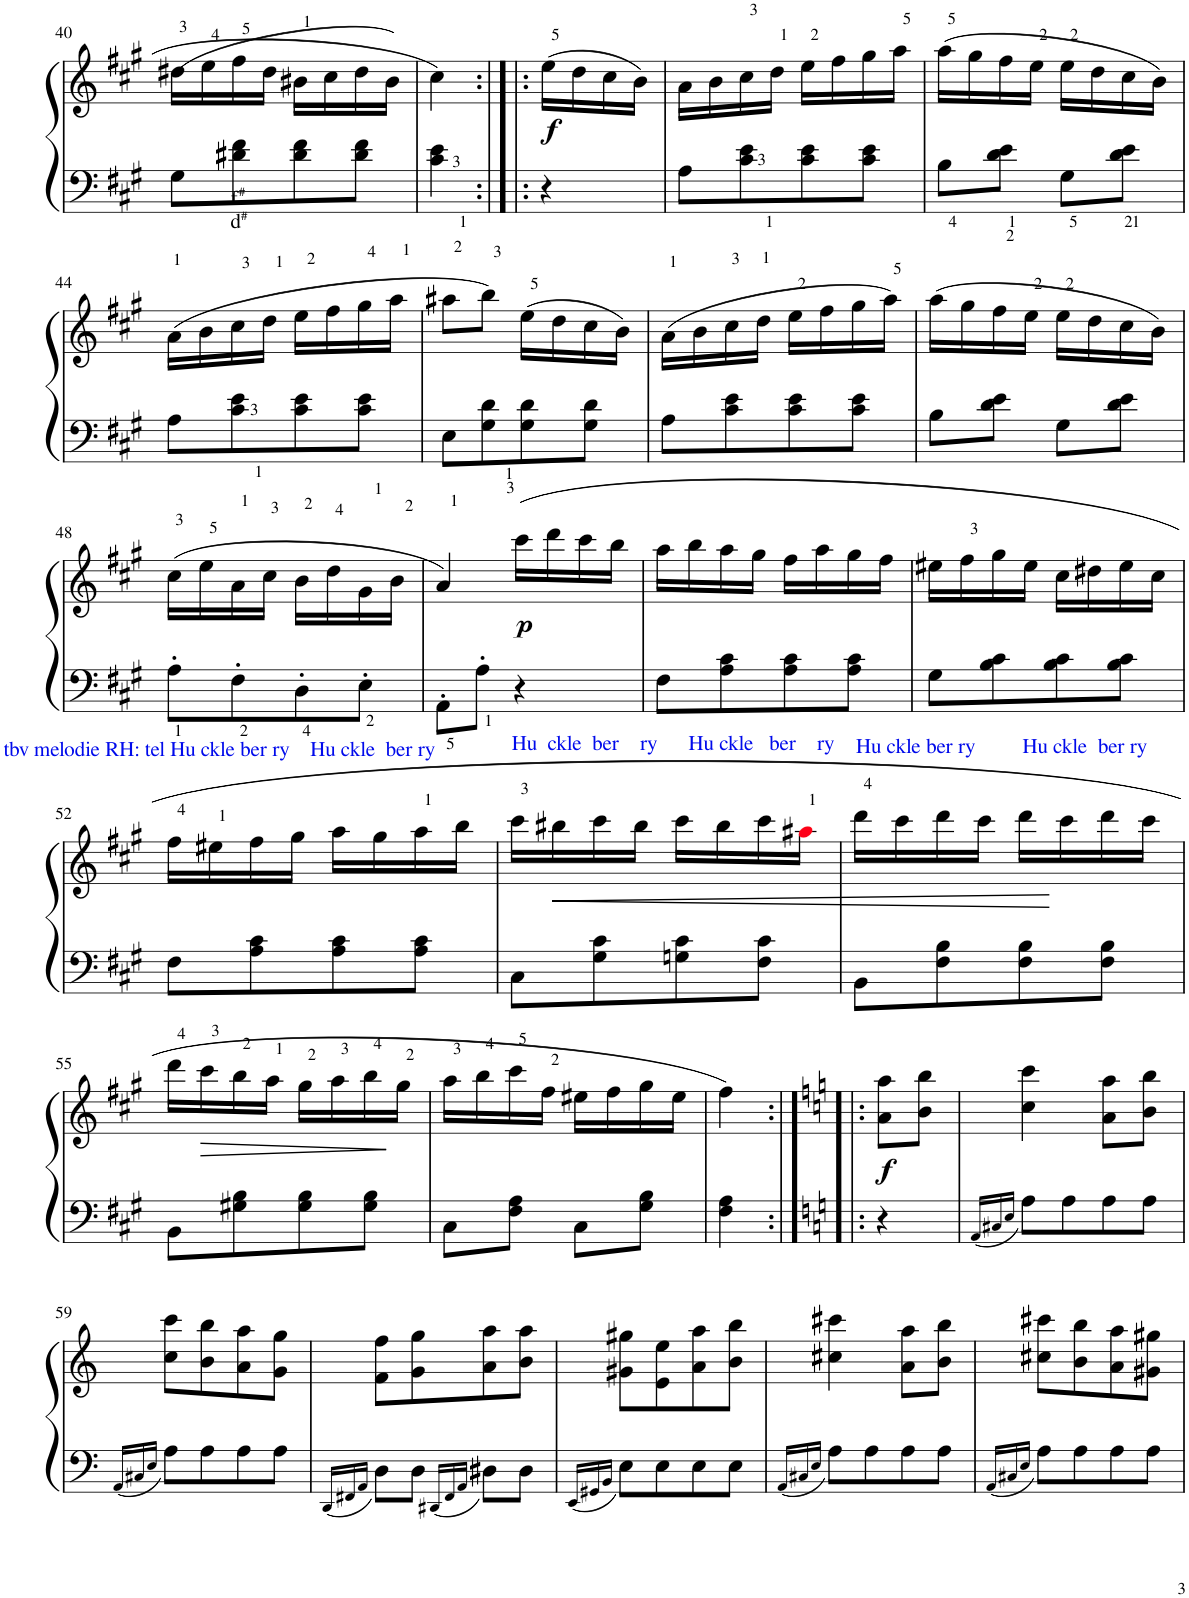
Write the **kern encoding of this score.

**kern	**kern	**dynam
*part1	*part1	*part1
*staff2	*staff1	*staff1/2
*I"Piano	*	*
*I'Pno	*	*
!!LO:PB:g=z
*clefF4	*clefG2	*
*k[f#c#g#]	*k[f#c#g#]	*
*M2/4	*M2/4	*
=40	=40	=40
8G#\L	16dd#X\LL	.
.	16ee\	.
!LO:TX:a:t=f	!	!
!LO:TX:a:t=#	!	!
!LO:TX:a:t=d	!	!
!LO:TX:a:t=#	!	!
8d#X\ 8f#\	16ff#\	.
.	16dd#\JJ	.
8d#\ 8f#\	16b#X\LL	.
.	16cc#\	.
8d#\ 8f#\J	16dd#\	.
.	16b#\JJ	.
=41	=41	=41
4c#\ 4e\	4cc#\	.
=41:|!|:	=41:|!|:	=41:|!|:
!	!	!LO:DY:b
4r	(16ee\LL	f
.	16dd\	.
.	16cc#\	.
.	16b\JJ)	.
=42	=42	=42
8A\L	(16a\LL	.
.	16b\	.
8c#\ 8e\	16cc#\	.
.	16dd\JJ	.
8c#\ 8e\	16ee\LL	.
.	16ff#\	.
8c#\ 8e\J	16gg#\	.
.	16aa\JJ)	.
=43	=43	=43
8B\L	(16aa\LL	.
.	16gg#\	.
8d\ 8e\J	16ff#\	.
.	16ee\JJ	.
8G#\L	16ee\LL	.
.	16dd\	.
8d\ 8e\J	16cc#\	.
.	16b\JJ)	.
!!LO:LB:g=z
=44	=44	=44
8A\L	(16a\LL	.
.	16b\	.
8c#\ 8e\	16cc#\	.
.	16dd\JJ	.
8c#\ 8e\	16ee\LL	.
.	16ff#\	.
8c#\ 8e\J	16gg#\	.
.	16aa\JJ	.
=45	=45	=45
8E\L	8aa#X\L	.
8G#\ 8d\	8bb\J)	.
8G#\ 8d\	(16ee\LL	.
.	16dd\	.
8G#\ 8d\J	16cc#\	.
.	16b\JJ)	.
=46	=46	=46
8A\L	(16a\LL	.
.	16b\	.
8c#\ 8e\	16cc#\	.
.	16dd\JJ	.
8c#\ 8e\	16ee\LL	.
.	16ff#\	.
8c#\ 8e\J	16gg#\	.
.	16aa\JJ)	.
=47	=47	=47
8B\L	(16aa\LL	.
.	16gg#\	.
8d\ 8e\J	16ff#\	.
.	16ee\JJ	.
8G#\L	16ee\LL	.
.	16dd\	.
8d\ 8e\J	16cc#\	.
.	16b\JJ)	.
!!LO:LB:g=z
=48	=48	=48
8A'\L	(16cc#\LL	.
.	16ee\	.
8F#'\	16a\	.
.	16cc#\JJ	.
8D'\	16b\LL	.
.	16dd\	.
8E'\J	16g#\	.
.	16b\JJ	.
=49	=49	=49
8AA'\L	4a/)	.
8A'\J	.	.
!	!	!LO:DY:b
4r	(16ccc#\LL	p
.	16ddd\	.
.	16ccc#\	.
.	16bb\JJ	.
=50	=50	=50
8F#\L	16aa\LL	.
.	16bb\	.
8A\ 8c#\	16aa\	.
.	16gg#\JJ	.
8A\ 8c#\	16ff#\LL	.
.	16aa\	.
8A\ 8c#\J	16gg#\	.
.	16ff#\JJ	.
=51	=51	=51
8G#\L	16ee#X\LL	.
.	16ff#\	.
8B\ 8c#\	16gg#\	.
.	16ee#\JJ	.
8B\ 8c#\	16cc#\LL	.
.	16dd#X\	.
8B\ 8c#\J	16ee#\	.
.	16cc#\JJ	.
!!LO:LB:g=z
=52	=52	=52
!	!LO:TX:a:color=#000AEB:t=tbv melodie RH&colon; tel Hu ckle ber ry    Hu ckle  ber ry	!
8F#\L	16ff#\LL	.
.	16ee#X\	.
8A\ 8c#\	16ff#\	.
.	16gg#\JJ	.
8A\ 8c#\	16aa\LL	.
.	16gg#\	.
8A\ 8c#\J	16aa\	.
.	16bb\JJ	.
=53	=53	=53
!	!LO:TX:a:color=#000AEB:t=Hu  ckle  ber    ry      Hu ckle   ber    ry	!
8C#\L	16ccc#\LL	.
!	!	!LO:HP:b
.	16bb#X\	<
8G#\ 8c#\	16ccc#\	.
.	16bb#\JJ	.
8Gn\ 8c#\	16ccc#\LL	.
.	16bb#\	.
8F#\ 8c#\J	16ccc#\	.
.	16aa#Xi\JJ	.
=54	=54	=54
!	!LO:TX:a:color=#000AEA:t=Hu ckle ber ry         Hu ckle  ber ry	!
8BB\L	16ddd\LL	.
.	16ccc#\	.
8F#\ 8B\	16ddd\	.
.	16ccc#\JJ	.
8F#\ 8B\	16ddd\LL	.
.	16ccc#\	[
8F#\ 8B\J	16ddd\	.
.	16ccc#\JJ	.
!!LO:LB:g=z
=55	=55	=55
8BB\L	16ddd\LL	.
!	!	!LO:HP:b
.	16ccc#\	>
8G#X\ 8B\	16bb\	.
.	16aa\JJ	.
8G#\ 8B\	16gg#\LL	.
.	16aa\	.
8G#\ 8B\J	16bb\	.
.	16gg#\JJ	]
=56	=56	=56
8C#\L	16aa\LL	.
.	16bb\	.
8F#\ 8A\J	16ccc#\	.
.	16ff#\JJ	.
8C#\L	16ee#X\LL	.
.	16ff#\	.
8G#\ 8B\J	16gg#\	.
.	16ee#\JJ	.
=57	=57	=57
4F#\ 4A\	4ff#\)	.
=57:|!|:	=57:|!|:	=57:|!|:
*k[]	*k[]	*
!	!	!LO:DY:b
4r	8a\ 8aa\L	f
.	8b\ 8bb\J	.
=58	=58	=58
16qAA/LL	.	.
16qC#X/	.	.
16qE/JJ	.	.
8A\L	4cc\ 4ccc\	.
8A\	.	.
8A\	8a\ 8aa\L	.
8A\J	8b\ 8bb\J	.
!!LO:LB:g=z
=59	=59	=59
*k[]	*k[]	*
16qAA/LL	.	.
16qC#X/	.	.
16qE/JJ	.	.
8A\L	8cc\ 8ccc\L	.
8A\	8b\ 8bb\	.
8A\	8a\ 8aa\	.
8A\J	8g\ 8gg\J	.
=60	=60	=60
16qDD/LL	.	.
16qFF#X/	.	.
16qAA/JJ	.	.
8D\L	8f\ 8ff\L	.
8D\J	8g\ 8gg\	.
16qDD#X/LL	.	.
16qFF#/	.	.
16qAA/JJ	.	.
8D#X\L	8a\ 8aa\	.
8D#\J	8b\ 8aa\J	.
=61	=61	=61
16qEE/LL	.	.
16qGG#X/	.	.
16qBB/JJ	.	.
8E\L	8g#X\ 8gg#X\L	.
8E\	8e\ 8ee\	.
8E\	8a\ 8aa\	.
8E\J	8b\ 8bb\J	.
=62	=62	=62
16qAA/LL	.	.
16qC#X/	.	.
16qE/JJ	.	.
8A\L	4cc#X\ 4ccc#X\	.
8A\	.	.
8A\	8a\ 8aa\L	.
8A\J	8b\ 8bb\J	.
=63	=63	=63
16qAA/LL	.	.
16qC#X/	.	.
16qE/JJ	.	.
8A\L	8cc#X\ 8ccc#X\L	.
8A\	8b\ 8bb\	.
8A\	8a\ 8aa\	.
8A\J	8g#X\ 8gg#X\J	.
=	=	=
*-	*-	*-
